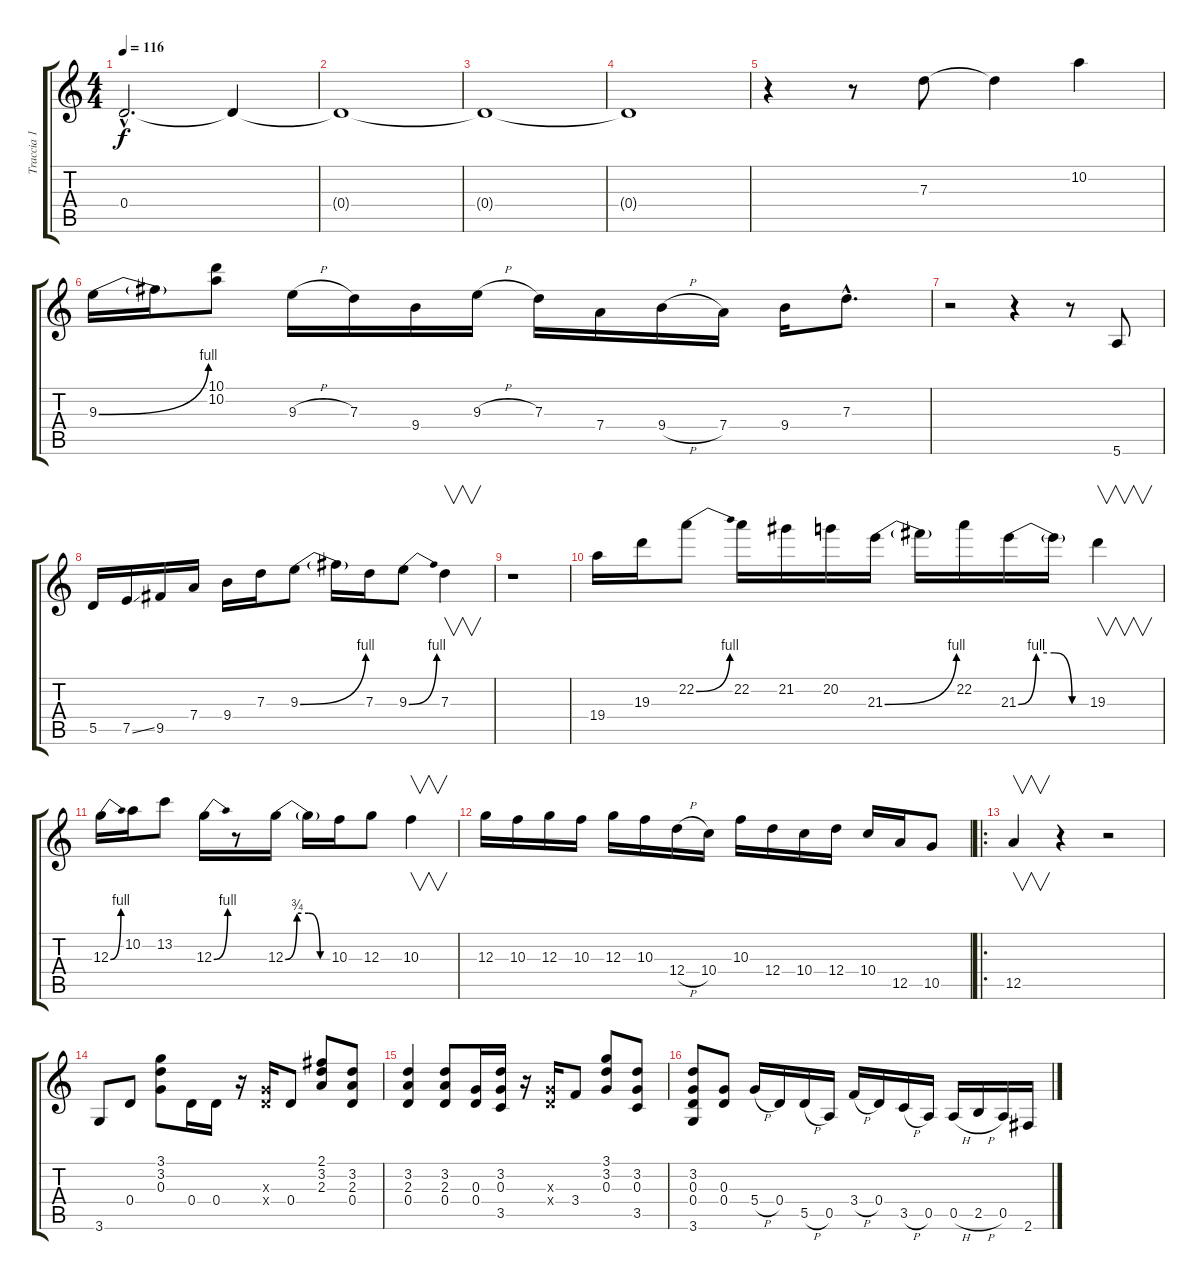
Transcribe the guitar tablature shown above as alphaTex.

\track ("Traccia 1" "Traccia 1") {instrument overdrivenguitar}
\staff {score tabs}
\tuning (E4 B3 G3 D3 A2 E2) {hide}
\ts (4 4)
\tempo 116
\clef g2
\ks c
0.4{hac t}.2{d dy f} 0.4{t}.4 |
0.4{t}.1 |
0.4{t}.1 |
0.4{t}.1 |
r.4{volume 13} r.8 7.3.8 7.3{t}.4 10.2.4 |
9.3{be (bend 0 0 60 4)}.16 9.3{t}.16 (10.1 10.2).8 9.3{h}.16 7.3.16 9.4.16 9.3{h}.16 7.3.16 7.4.16 9.4{h}.16 7.4.16 9.4.16 7.3{hac}.8{d} |
r.2 r.4 r.8 5.6.8 |
5.5.16 7.5{ss}.16 9.5.16 7.4.16 9.4.16 7.3.16 9.3{be (bend 0 0 60 4)}.8 9.3{t}.16 7.3.16 9.3{be (bend 0 0 60 4)}.8 7.3.4{v} |
r.1 |
19.4.16 19.3.16 22.2{be (bend 0 0 60 4)}.8 22.2.16 21.2.16 20.2.16 21.3{be (bend 0 0 60 4)}.16 21.3{t}.16 22.2.16 21.3{be (custom 0 0 15 4 30 4 45 0 60 0)}.16 21.3{t}.16 19.3.4{v} |
12.3{be (bend 0 0 60 4)}.16 10.2.16 13.2.8 12.3{be (bend 0 0 60 4)}.16 r.8 12.3{be (custom 0 0 15 3 30 3 45 0 60 0)}.16 12.3{t}.16 10.3.16 12.3.8 10.3.4{v} |
12.3.16 10.3.16 12.3.16 10.3.16 12.3.16 10.3.16 12.4{h}.16 10.4.16 10.3.16 12.4.16 10.4.16 12.4.16 10.4.16 12.5.16 10.5.8 |
\ro
12.5.4{v} r.4 r.2 |
3.6.8 0.4.8 (3.1 3.2 0.3).8 0.4.16 0.4.16 r.16 (0.3{x} 0.4{x}).16 0.4.8 (2.1 3.2 2.3).8 (3.2 2.3 0.4).8 |
(3.2 2.3 0.4).4 (3.2 2.3 0.4).8 (0.3 0.4).16 (3.2 0.3 3.5).16 r.16 (0.3{x} 0.4{x}).16 3.4.8 (3.1 3.2 0.3).8 (3.2 0.3 3.5).8 |
(3.2 0.3 0.4 3.6).8 (0.3 0.4).8 5.4{h}.16 0.4.16 5.5{h}.16 0.5.16 3.4{h}.16 0.4.16 3.5{h}.16 0.5.16 0.5{h}.16 2.5{h}.16 0.5.16 2.6.16
